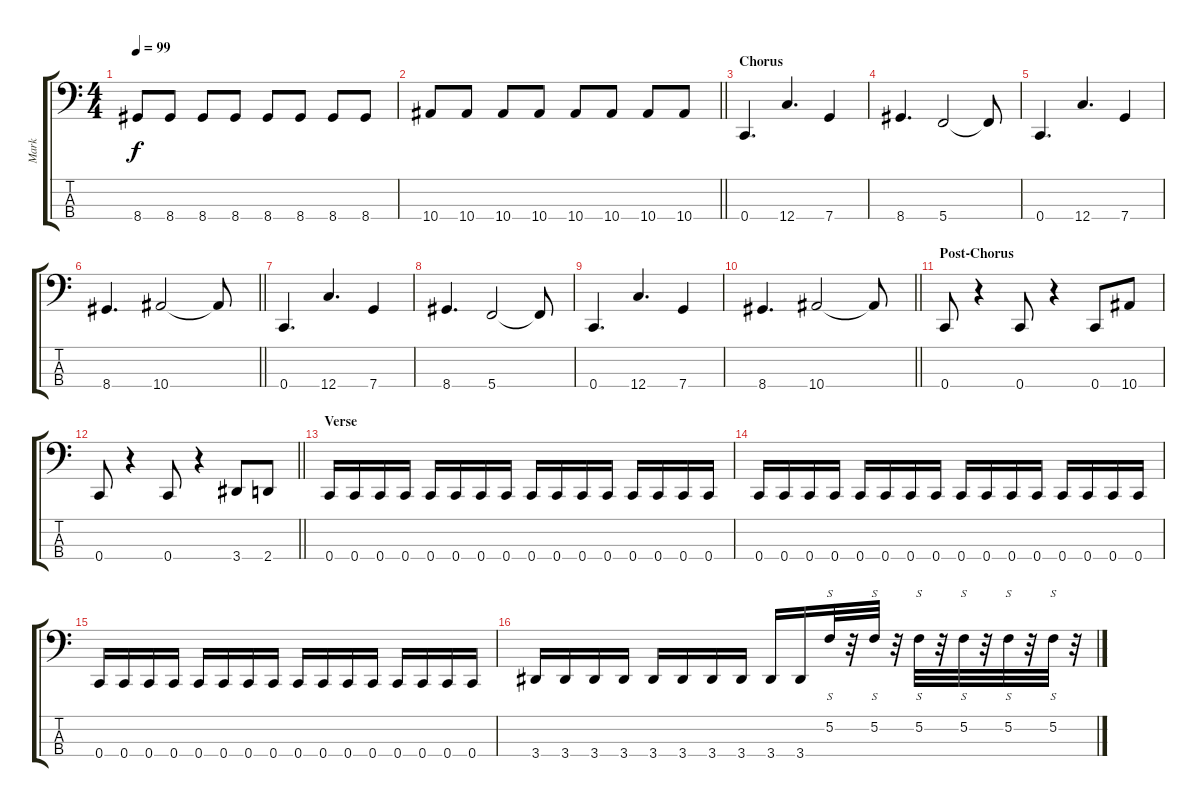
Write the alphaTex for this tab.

\track ("Mark" "Mark") {instrument electricbasspick}
\staff {score tabs}
\tuning (F2 C2 G1 C1) {hide}
\ts (4 4)
\tempo 99
\clef f4
\ks c
8.4.8{dy f} 8.4.8 8.4.8 8.4.8 8.4.8 8.4.8 8.4.8 8.4.8 |
\barLineRight lightlight
10.4.8 10.4.8 10.4.8 10.4.8 10.4.8 10.4.8 10.4.8 10.4.8 |
\section ("" "Chorus")
0.4.4{d} 12.4.4{d} 7.4.4 |
8.4.4{d} 5.4.2 5.4{t}.8 |
0.4.4{d} 12.4.4{d} 7.4.4 |
\barLineRight lightlight
8.4.4{d} 10.4.2 10.4{t}.8 |
0.4.4{d} 12.4.4{d} 7.4.4 |
8.4.4{d} 5.4.2 5.4{t}.8 |
0.4.4{d} 12.4.4{d} 7.4.4 |
\barLineRight lightlight
8.4.4{d} 10.4.2 10.4{t}.8 |
\section ("" "Post-Chorus")
0.4.8 r.4 0.4.8 r.4 0.4.8 10.4.8 |
\barLineRight lightlight
0.4.8 r.4 0.4.8 r.4 3.4.8 2.4.8 |
\section ("" "Verse")
0.4.16 0.4.16 0.4.16 0.4.16 0.4.16 0.4.16 0.4.16 0.4.16 0.4.16 0.4.16 0.4.16 0.4.16 0.4.16 0.4.16 0.4.16 0.4.16 |
0.4.16 0.4.16 0.4.16 0.4.16 0.4.16 0.4.16 0.4.16 0.4.16 0.4.16 0.4.16 0.4.16 0.4.16 0.4.16 0.4.16 0.4.16 0.4.16 |
0.4.16 0.4.16 0.4.16 0.4.16 0.4.16 0.4.16 0.4.16 0.4.16 0.4.16 0.4.16 0.4.16 0.4.16 0.4.16 0.4.16 0.4.16 0.4.16 |
3.4.16 3.4.16 3.4.16 3.4.16 3.4.16 3.4.16 3.4.16 3.4.16 3.4.16 3.4.16 5.2.32{s} r.32 5.2.32{s} r.32 5.2.32{s} r.32 5.2.32{s} r.32 5.2.32{s} r.32 5.2.32{s} r.32
